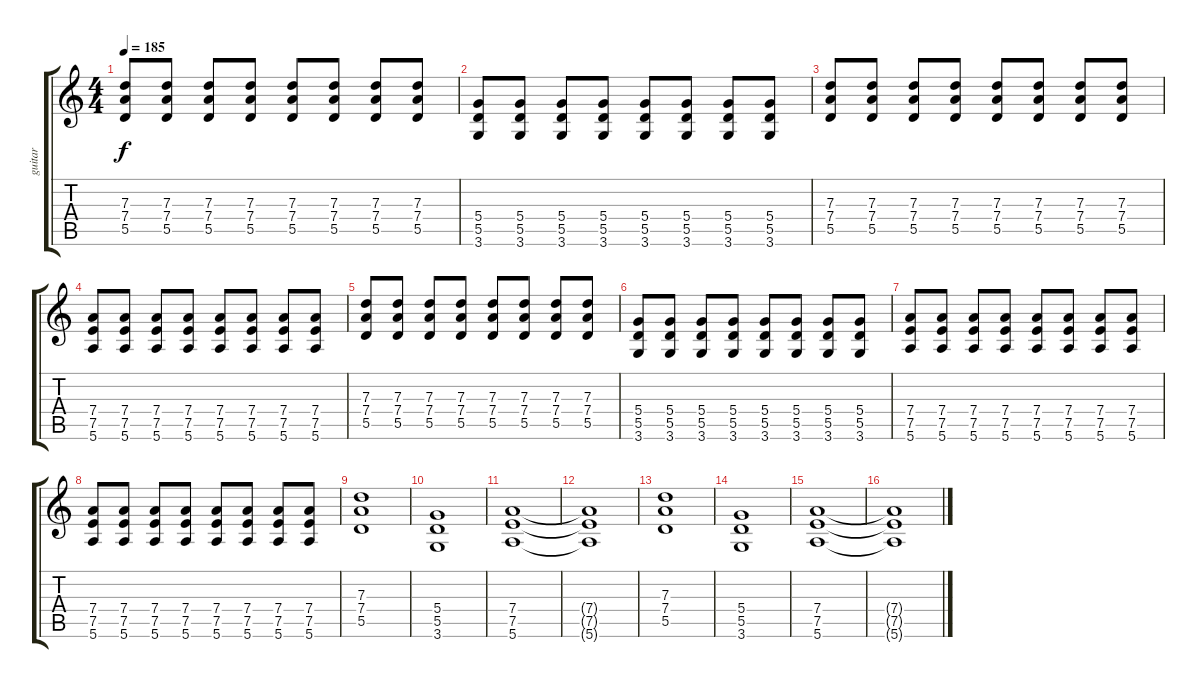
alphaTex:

\track ("guitar" "guitar") {instrument distortionguitar}
\staff {score tabs}
\tuning (E4 B3 G3 D3 A2 E2) {hide}
\ts (4 4)
\tempo 185
\clef g2
\ks c
(7.3 7.4 5.5).8{dy f} (7.3 7.4 5.5).8 (7.3 7.4 5.5).8 (7.3 7.4 5.5).8 (7.3 7.4 5.5).8 (7.3 7.4 5.5).8 (7.3 7.4 5.5).8 (7.3 7.4 5.5).8 |
(5.4 5.5 3.6).8 (5.4 5.5 3.6).8 (5.4 5.5 3.6).8 (5.4 5.5 3.6).8 (5.4 5.5 3.6).8 (5.4 5.5 3.6).8 (5.4 5.5 3.6).8 (5.4 5.5 3.6).8 |
(7.3 7.4 5.5).8 (7.3 7.4 5.5).8 (7.3 7.4 5.5).8 (7.3 7.4 5.5).8 (7.3 7.4 5.5).8 (7.3 7.4 5.5).8 (7.3 7.4 5.5).8 (7.3 7.4 5.5).8 |
(7.4 7.5 5.6).8 (7.4 7.5 5.6).8 (7.4 7.5 5.6).8 (7.4 7.5 5.6).8 (7.4 7.5 5.6).8 (7.4 7.5 5.6).8 (7.4 7.5 5.6).8 (7.4 7.5 5.6).8 |
(7.3 7.4 5.5).8 (7.3 7.4 5.5).8 (7.3 7.4 5.5).8 (7.3 7.4 5.5).8 (7.3 7.4 5.5).8 (7.3 7.4 5.5).8 (7.3 7.4 5.5).8 (7.3 7.4 5.5).8 |
(5.4 5.5 3.6).8 (5.4 5.5 3.6).8 (5.4 5.5 3.6).8 (5.4 5.5 3.6).8 (5.4 5.5 3.6).8 (5.4 5.5 3.6).8 (5.4 5.5 3.6).8 (5.4 5.5 3.6).8 |
(7.4 7.5 5.6).8 (7.4 7.5 5.6).8 (7.4 7.5 5.6).8 (7.4 7.5 5.6).8 (7.4 7.5 5.6).8 (7.4 7.5 5.6).8 (7.4 7.5 5.6).8 (7.4 7.5 5.6).8 |
(7.4 7.5 5.6).8 (7.4 7.5 5.6).8 (7.4 7.5 5.6).8 (7.4 7.5 5.6).8 (7.4 7.5 5.6).8 (7.4 7.5 5.6).8 (7.4 7.5 5.6).8 (7.4 7.5 5.6).8 |
(7.3 7.4 5.5).1 |
(5.4 5.5 3.6).1 |
(7.4 7.5 5.6).1 |
(7.4{t} 7.5{t} 5.6{t}).1 |
(7.3 7.4 5.5).1 |
(5.4 5.5 3.6).1 |
(7.4 7.5 5.6).1 |
(7.4{t} 7.5{t} 5.6{t}).1
